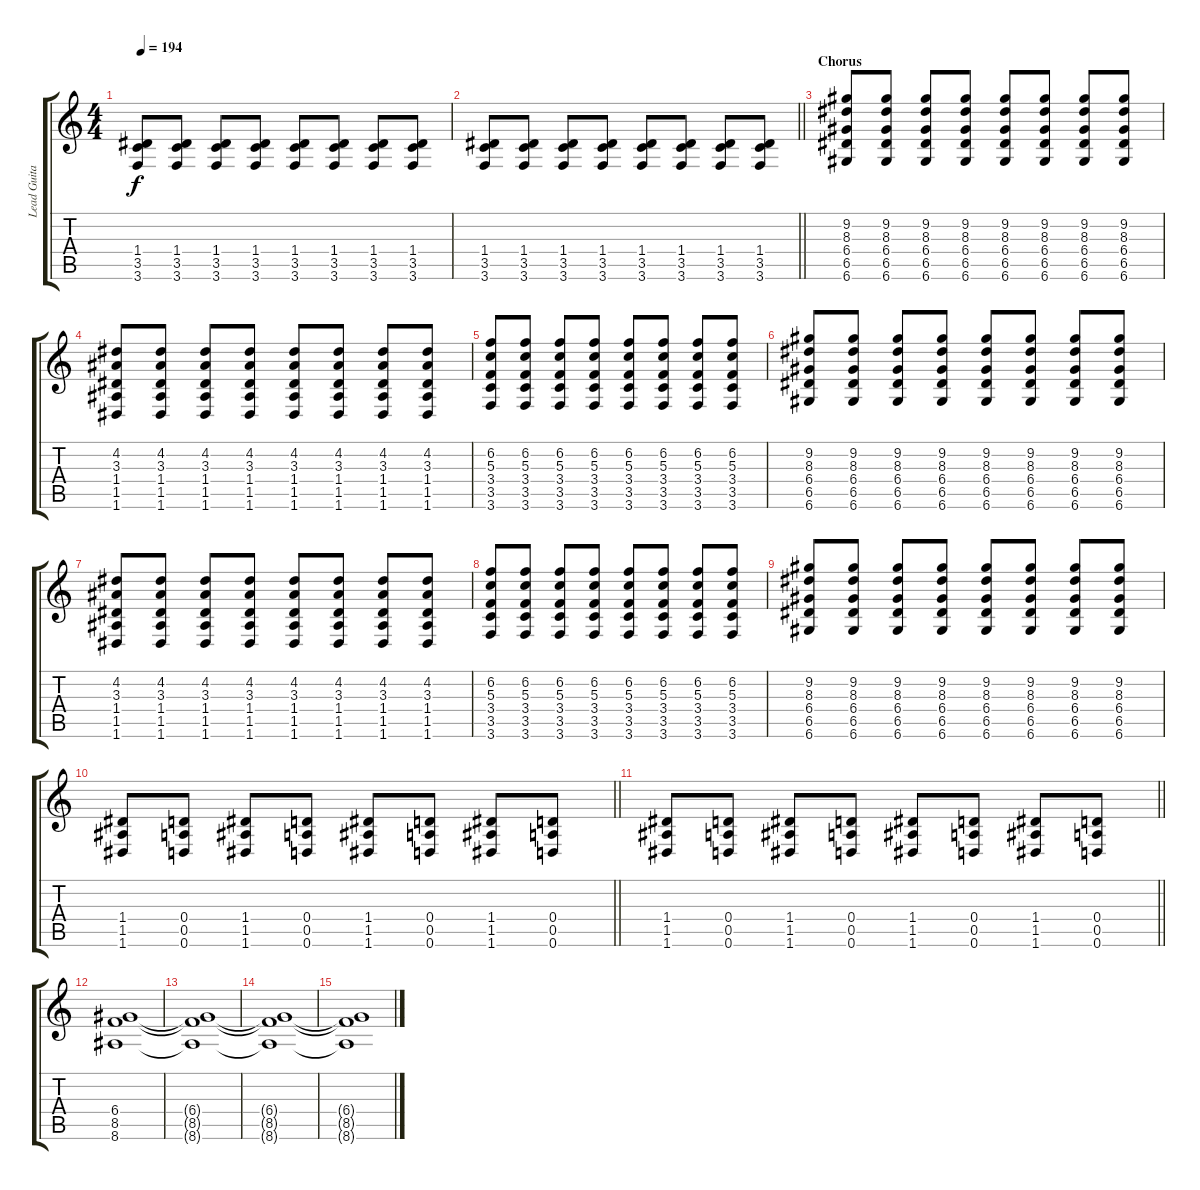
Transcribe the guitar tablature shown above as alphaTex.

\track ("Lead Guitar" "Lead Guita") {instrument distortionguitar}
\staff {score tabs}
\tuning (E4 B3 G3 D3 A2 D2) {hide}
\ts (4 4)
\tempo 194
\clef g2
\ks c
(1.4 3.5 3.6).8{dy f} (1.4 3.5 3.6).8 (1.4 3.5 3.6).8 (1.4 3.5 3.6).8 (1.4 3.5 3.6).8 (1.4 3.5 3.6).8 (1.4 3.5 3.6).8 (1.4 3.5 3.6).8 |
\barLineRight lightlight
(1.4 3.5 3.6).8 (1.4 3.5 3.6).8 (1.4 3.5 3.6).8 (1.4 3.5 3.6).8 (1.4 3.5 3.6).8 (1.4 3.5 3.6).8 (1.4 3.5 3.6).8 (1.4 3.5 3.6).8 |
\section ("" "Chorus")
(9.2 8.3 6.4 6.5 6.6).8 (9.2 8.3 6.4 6.5 6.6).8 (9.2 8.3 6.4 6.5 6.6).8 (9.2 8.3 6.4 6.5 6.6).8 (9.2 8.3 6.4 6.5 6.6).8 (9.2 8.3 6.4 6.5 6.6).8 (9.2 8.3 6.4 6.5 6.6).8 (9.2 8.3 6.4 6.5 6.6).8 |
(4.2 3.3 1.4 1.5 1.6).8 (4.2 3.3 1.4 1.5 1.6).8 (4.2 3.3 1.4 1.5 1.6).8 (4.2 3.3 1.4 1.5 1.6).8 (4.2 3.3 1.4 1.5 1.6).8 (4.2 3.3 1.4 1.5 1.6).8 (4.2 3.3 1.4 1.5 1.6).8 (4.2 3.3 1.4 1.5 1.6).8 |
(6.2 5.3 3.4 3.5 3.6).8 (6.2 5.3 3.4 3.5 3.6).8 (6.2 5.3 3.4 3.5 3.6).8 (6.2 5.3 3.4 3.5 3.6).8 (6.2 5.3 3.4 3.5 3.6).8 (6.2 5.3 3.4 3.5 3.6).8 (6.2 5.3 3.4 3.5 3.6).8 (6.2 5.3 3.4 3.5 3.6).8 |
(9.2 8.3 6.4 6.5 6.6).8 (9.2 8.3 6.4 6.5 6.6).8 (9.2 8.3 6.4 6.5 6.6).8 (9.2 8.3 6.4 6.5 6.6).8 (9.2 8.3 6.4 6.5 6.6).8 (9.2 8.3 6.4 6.5 6.6).8 (9.2 8.3 6.4 6.5 6.6).8 (9.2 8.3 6.4 6.5 6.6).8 |
(4.2 3.3 1.4 1.5 1.6).8 (4.2 3.3 1.4 1.5 1.6).8 (4.2 3.3 1.4 1.5 1.6).8 (4.2 3.3 1.4 1.5 1.6).8 (4.2 3.3 1.4 1.5 1.6).8 (4.2 3.3 1.4 1.5 1.6).8 (4.2 3.3 1.4 1.5 1.6).8 (4.2 3.3 1.4 1.5 1.6).8 |
(6.2 5.3 3.4 3.5 3.6).8 (6.2 5.3 3.4 3.5 3.6).8 (6.2 5.3 3.4 3.5 3.6).8 (6.2 5.3 3.4 3.5 3.6).8 (6.2 5.3 3.4 3.5 3.6).8 (6.2 5.3 3.4 3.5 3.6).8 (6.2 5.3 3.4 3.5 3.6).8 (6.2 5.3 3.4 3.5 3.6).8 |
(9.2 8.3 6.4 6.5 6.6).8 (9.2 8.3 6.4 6.5 6.6).8 (9.2 8.3 6.4 6.5 6.6).8 (9.2 8.3 6.4 6.5 6.6).8 (9.2 8.3 6.4 6.5 6.6).8 (9.2 8.3 6.4 6.5 6.6).8 (9.2 8.3 6.4 6.5 6.6).8 (9.2 8.3 6.4 6.5 6.6).8 |
\barLineRight lightlight
(1.4 1.5 1.6).8 (0.4 0.5 0.6).8 (1.4 1.5 1.6).8 (0.4 0.5 0.6).8 (1.4 1.5 1.6).8 (0.4 0.5 0.6).8 (1.4 1.5 1.6).8 (0.4 0.5 0.6).8 |
\barLineRight lightlight
(1.4 1.5 1.6).8 (0.4 0.5 0.6).8 (1.4 1.5 1.6).8 (0.4 0.5 0.6).8 (1.4 1.5 1.6).8 (0.4 0.5 0.6).8 (1.4 1.5 1.6).8 (0.4 0.5 0.6).8 |
(6.4 8.5 8.6).1 |
(6.4{t} 8.5{t} 8.6{t}).1 |
(6.4{t} 8.5{t} 8.6{t}).1 |
(6.4{t} 8.5{t} 8.6{t}).1
